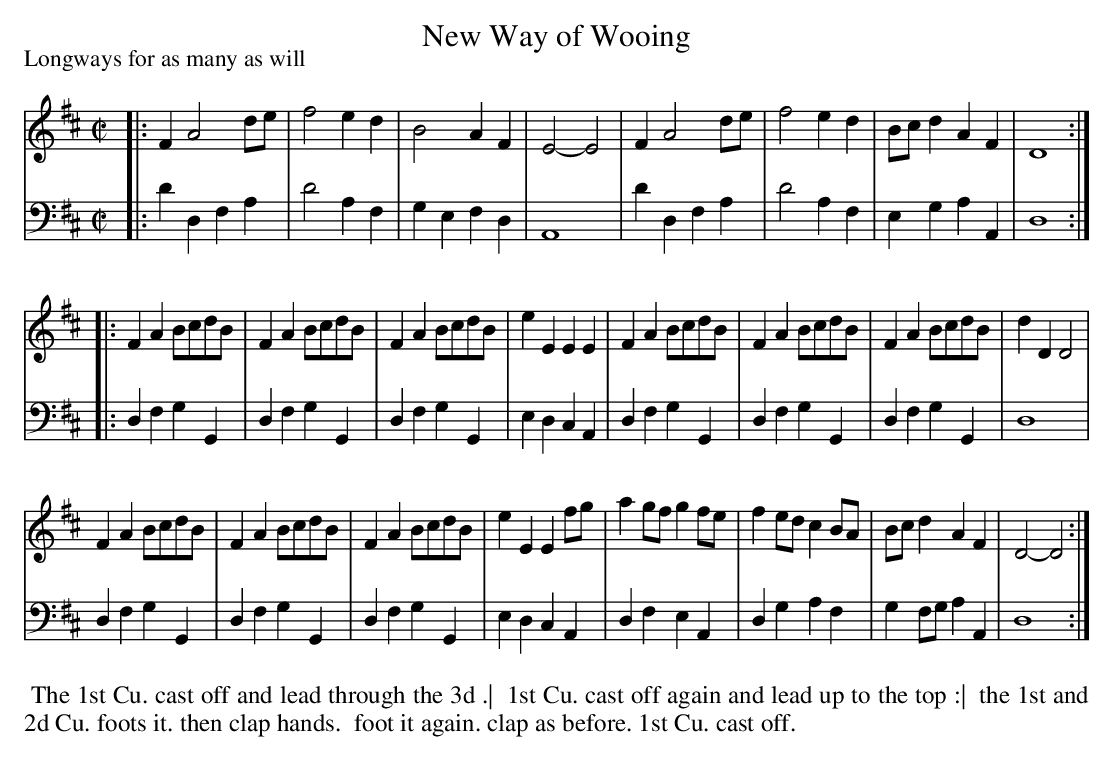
X:1
T: New Way of Wooing
P: Longways for as many as will
M: C|
L: 1/8
K: D
V: 1
|:\
F2 A4 de | f4 e2d2 | B4 A2F2 | E4- E4 |\
F2 A4 de | f4 e2d2 | Bcd2 A2F2 | D8 :|
|:\
F2A2 BcdB | F2A2 BcdB | F2A2 BcdB | e2E2 E2E2 |\
F2A2 BcdB | F2A2 BcdB | F2A2 BcdB | d2D2 D4 |
F2A2 BcdB | F2A2 BcdB | F2A2 BcdB | e2E2 E2fg |\
a2gf g2fe | f2ed c2BA | Bcd2 A2F2 | D4- D4 :|
V: 2 clef=bass middle=d
|: d'2d2 f2a2 | d'4 a2f2 | g2e2 f2d2 | A8 |\
d'2d2 f2a2 | d'4 a2f2 | e2g2 a2A2 | d8 :|\
|: d2f2 g2G2 | d2f2 g2G2 | d2f2 g2G2 | e2d2 c2A2 |\
d2f2
g2G2 | d2f2 g2G2 | d2f2 g2G2 | d8 |\
d2f2 g2G2 | d2f2 g2G2 | d2f2 g2G2 | e2d2 c2A2 |\
d2f2 e2A2 | d2g2 a2f2 | g2fg a2A2 | d8 :|
